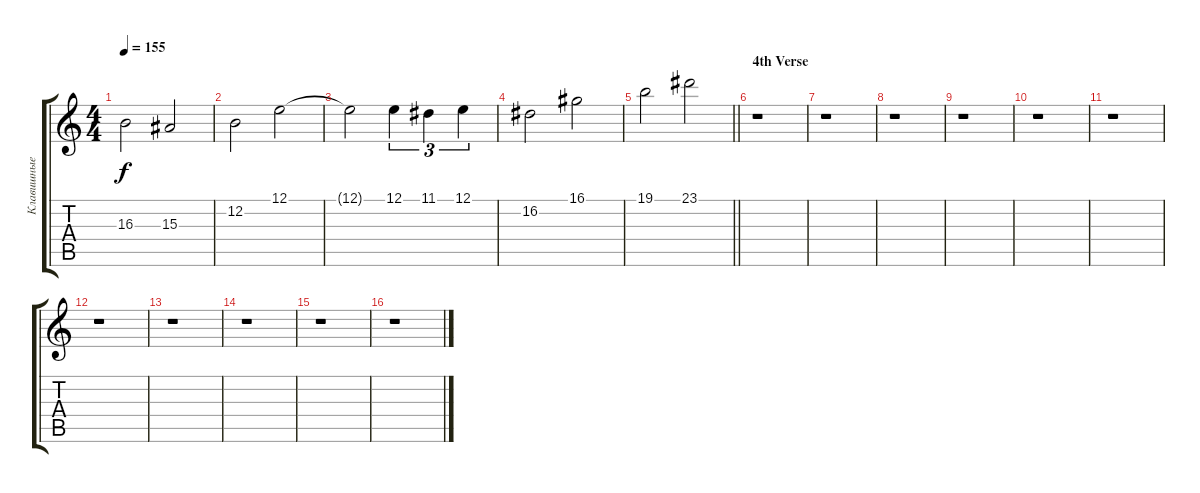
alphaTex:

\track ("Клавишные" "Клавишные") {instrument musicbox}
\staff {score tabs}
\tuning (E4 B3 G3 D3 A2 E2) {hide}
\ts (4 4)
\tempo 155
\clef g2
\ks c
16.3.2{dy f} 15.3.2 |
12.2.2 12.1.2 |
12.1{t}.2 12.1.4{tu (3 2)} 11.1.4{tu (3 2)} 12.1.4{tu (3 2)} |
16.2.2 16.1.2 |
\barLineRight lightlight
19.1.2 23.1.2 |
\section ("" "4th Verse")
r.1 |
r.1 |
r.1 |
r.1 |
r.1 |
r.1 |
r.1 |
r.1 |
r.1 |
r.1 |
r.1
